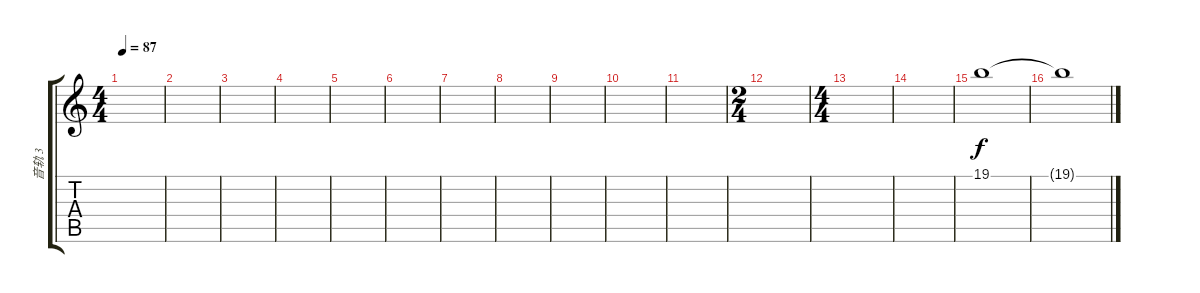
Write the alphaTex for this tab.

\track ("音轨 3" "音轨 3") {instrument stringensemble2}
\staff {score tabs}
\tuning (E4 B3 G3 D3 A2 E2) {hide}
\ts (4 4)
\tempo 87
\clef g2
\ks c
|
|
|
|
|
|
|
|
|
|
|
\ts (2 4)
|
\ts (4 4)
|
|
19.1.1 |
19.1{t}.1{volume 4}
